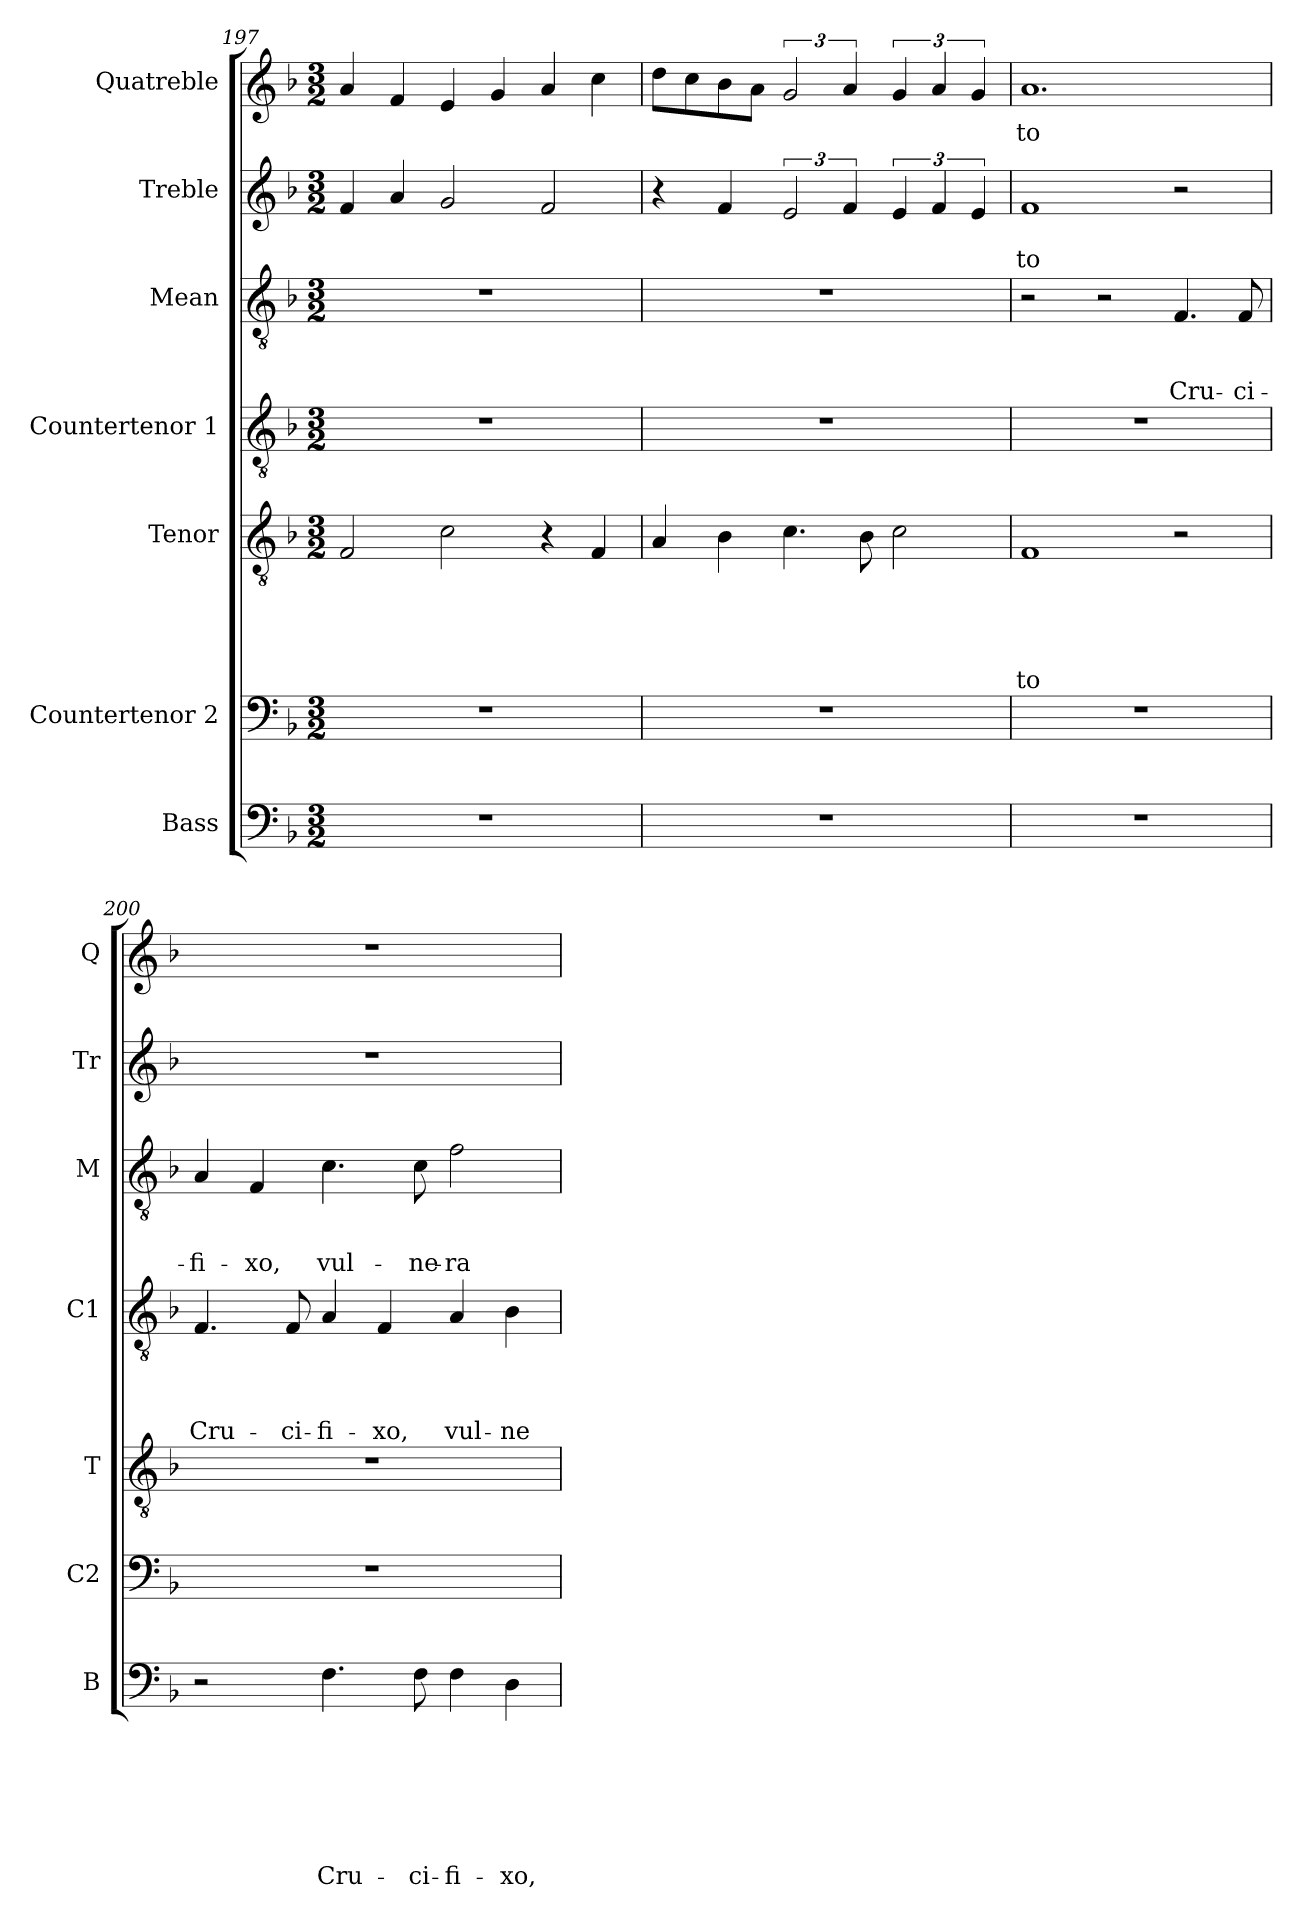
**kern	**text	**text	**text	**text	**text	**text	**text	**kern	**kern	**text	**text	**text	**text	**text	**kern	**text	**text	**text	**text	**kern	**text	**text	**text	**kern	**text	**text	**kern	**text
*part7	*part7	*part7	*part7	*part7	*part7	*part7	*part7	*part6	*part5	*part5	*part5	*part5	*part5	*part5	*part4	*part4	*part4	*part4	*part4	*part3	*part3	*part3	*part3	*part2	*part2	*part2	*part1	*part1
*staff7	*staff7	*staff7	*staff7	*staff7	*staff7	*staff7	*staff7	*staff6	*staff5	*staff5	*staff5	*staff5	*staff5	*staff5	*staff4	*staff4	*staff4	*staff4	*staff4	*staff3	*staff3	*staff3	*staff3	*staff2	*staff2	*staff2	*staff1	*staff1
*I"Bass	*	*	*	*	*	*	*	*I"Countertenor 2	*I"Tenor	*	*	*	*	*	*I"Countertenor 1	*	*	*	*	*I"Mean	*	*	*	*I"Treble	*	*	*I"Quatreble	*
*I'B	*	*	*	*	*	*	*	*I'C2	*I'T	*	*	*	*	*	*I'C1	*	*	*	*	*I'M	*	*	*	*I'Tr	*	*	*I'Q	*
*clefF4	*	*	*	*	*	*	*	*clefF4	*clefGv2	*	*	*	*	*	*clefGv2	*	*	*	*	*clefGv2	*	*	*	*clefG2	*	*	*clefG2	*
*k[b-]	*	*	*	*	*	*	*	*k[b-]	*k[b-]	*	*	*	*	*	*k[b-]	*	*	*	*	*k[b-]	*	*	*	*k[b-]	*	*	*k[b-]	*
*d:	*	*	*	*	*	*	*	*d:	*d:	*	*	*	*	*	*d:	*	*	*	*	*d:	*	*	*	*d:	*	*	*d:	*
*M3/2	*	*	*	*	*	*	*	*M3/2	*M3/2	*	*	*	*	*	*M3/2	*	*	*	*	*M3/2	*	*	*	*M3/2	*	*	*M3/2	*
=197	=197	=197	=197	=197	=197	=197	=197	=197	=197	=197	=197	=197	=197	=197	=197	=197	=197	=197	=197	=197	=197	=197	=197	=197	=197	=197	=197	=197
1.r	.	.	.	.	.	.	.	1.r	2F/	.	.	.	.	.	1.r	.	.	.	.	1.r	.	.	.	4f/	.	.	4a/	.
.	.	.	.	.	.	.	.	.	.	.	.	.	.	.	.	.	.	.	.	.	.	.	.	4a/	.	.	4f/	.
.	.	.	.	.	.	.	.	.	2c\	.	.	.	.	.	.	.	.	.	.	.	.	.	.	2g/	.	.	4e/	.
.	.	.	.	.	.	.	.	.	.	.	.	.	.	.	.	.	.	.	.	.	.	.	.	.	.	.	4g/	.
.	.	.	.	.	.	.	.	.	4r	.	.	.	.	.	.	.	.	.	.	.	.	.	.	2f/	.	.	4a/	.
.	.	.	.	.	.	.	.	.	4F/	.	.	.	.	.	.	.	.	.	.	.	.	.	.	.	.	.	4cc\	.
=198	=198	=198	=198	=198	=198	=198	=198	=198	=198	=198	=198	=198	=198	=198	=198	=198	=198	=198	=198	=198	=198	=198	=198	=198	=198	=198	=198	=198
1.r	.	.	.	.	.	.	.	1.r	4A/	.	.	.	.	.	1.r	.	.	.	.	1.r	.	.	.	4r	.	.	8dd\L	.
.	.	.	.	.	.	.	.	.	.	.	.	.	.	.	.	.	.	.	.	.	.	.	.	.	.	.	8cc\	.
.	.	.	.	.	.	.	.	.	4B-\	.	.	.	.	.	.	.	.	.	.	.	.	.	.	4f/	.	.	8b-\	.
.	.	.	.	.	.	.	.	.	.	.	.	.	.	.	.	.	.	.	.	.	.	.	.	.	.	.	8a\J	.
.	.	.	.	.	.	.	.	.	4.c\	.	.	.	.	.	.	.	.	.	.	.	.	.	.	3e/	.	.	3g/	.
.	.	.	.	.	.	.	.	.	.	.	.	.	.	.	.	.	.	.	.	.	.	.	.	6f/	.	.	6a/	.
.	.	.	.	.	.	.	.	.	8B-\	.	.	.	.	.	.	.	.	.	.	.	.	.	.	.	.	.	.	.
.	.	.	.	.	.	.	.	.	2c\	.	.	.	.	.	.	.	.	.	.	.	.	.	.	6e/	.	.	6g/	.
.	.	.	.	.	.	.	.	.	.	.	.	.	.	.	.	.	.	.	.	.	.	.	.	6f/	.	.	6a/	.
.	.	.	.	.	.	.	.	.	.	.	.	.	.	.	.	.	.	.	.	.	.	.	.	6e/	.	.	6g/	.
=199	=199	=199	=199	=199	=199	=199	=199	=199	=199	=199	=199	=199	=199	=199	=199	=199	=199	=199	=199	=199	=199	=199	=199	=199	=199	=199	=199	=199
1.r	.	.	.	.	.	.	.	1.r	1F	.	.	.	.	-to	1.r	.	.	.	.	2r	.	.	.	1f	.	-to	1.a	-to
.	.	.	.	.	.	.	.	.	.	.	.	.	.	.	.	.	.	.	.	2r	.	.	.	.	.	.	.	.
.	.	.	.	.	.	.	.	.	2r	.	.	.	.	.	.	.	.	.	.	4.F/	.	.	Cru-	2r	.	.	.	.
.	.	.	.	.	.	.	.	.	.	.	.	.	.	.	.	.	.	.	.	8F/	.	.	-ci-	.	.	.	.	.
!!LO:LB:g=z
=200	=200	=200	=200	=200	=200	=200	=200	=200	=200	=200	=200	=200	=200	=200	=200	=200	=200	=200	=200	=200	=200	=200	=200	=200	=200	=200	=200	=200
2r	.	.	.	.	.	.	.	1.r	1.r	.	.	.	.	.	4.F/	.	.	.	Cru-	4A/	.	.	-fi-	1.r	.	.	1.r	.
.	.	.	.	.	.	.	.	.	.	.	.	.	.	.	.	.	.	.	.	4F/	.	.	-xo,	.	.	.	.	.
.	.	.	.	.	.	.	.	.	.	.	.	.	.	.	8F/	.	.	.	-ci-	.	.	.	.	.	.	.	.	.
4.F\	.	.	.	.	.	.	Cru-	.	.	.	.	.	.	.	4A/	.	.	.	-fi-	4.c\	.	.	vul-	.	.	.	.	.
.	.	.	.	.	.	.	.	.	.	.	.	.	.	.	4F/	.	.	.	-xo,	.	.	.	.	.	.	.	.	.
8F\	.	.	.	.	.	.	-ci-	.	.	.	.	.	.	.	.	.	.	.	.	8c\	.	.	-ne-	.	.	.	.	.
4F\	.	.	.	.	.	.	-fi-	.	.	.	.	.	.	.	4A/	.	.	.	vul-	2f\	.	.	-ra-	.	.	.	.	.
4D\	.	.	.	.	.	.	-xo,	.	.	.	.	.	.	.	4B-\	.	.	.	-ne-	.	.	.	.	.	.	.	.	.
=	=	=	=	=	=	=	=	=	=	=	=	=	=	=	=	=	=	=	=	=	=	=	=	=	=	=	=	=
*-	*-	*-	*-	*-	*-	*-	*-	*-	*-	*-	*-	*-	*-	*-	*-	*-	*-	*-	*-	*-	*-	*-	*-	*-	*-	*-	*-	*-
